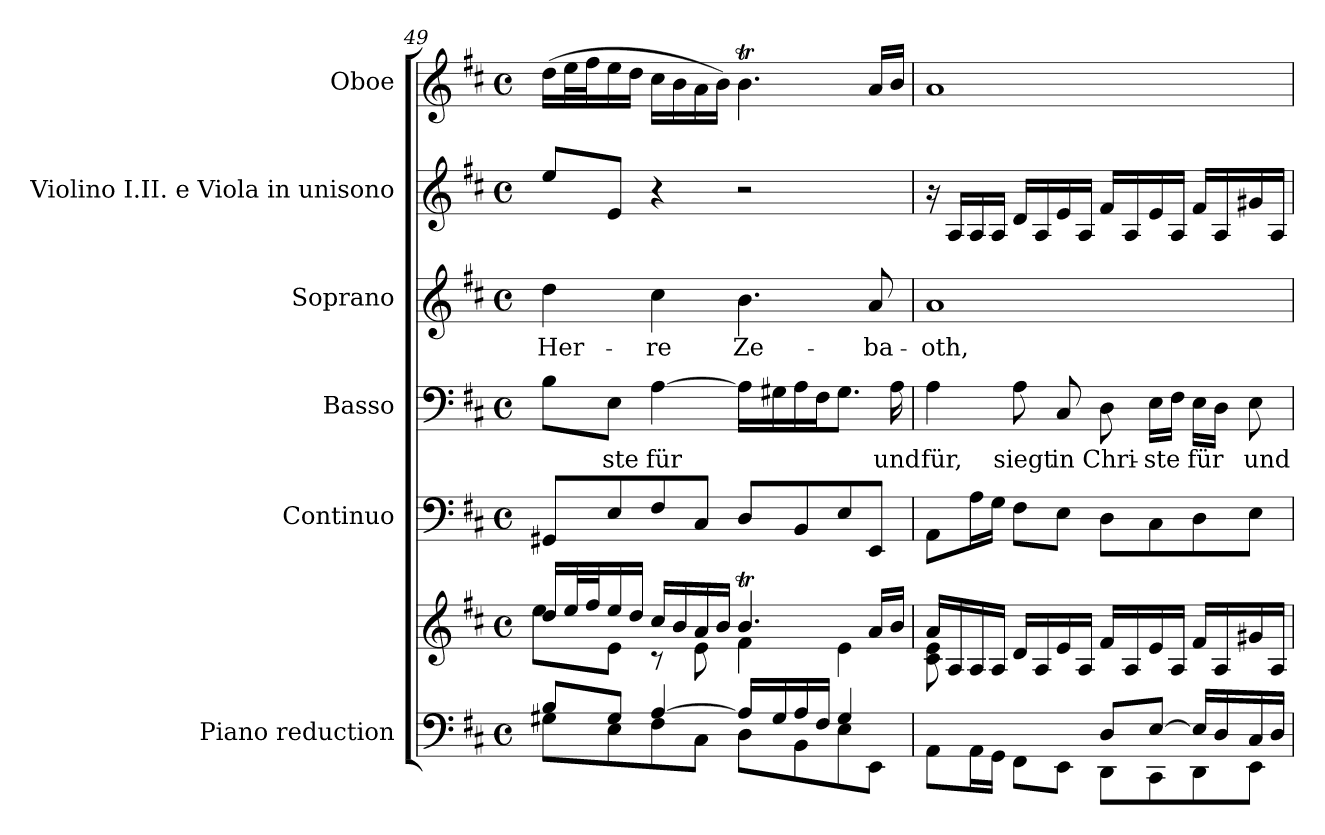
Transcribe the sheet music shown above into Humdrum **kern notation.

**kern	**kern	**kern	**kern	**text	**kern	**text	**kern	**kern
*part6	*part6	*part5	*part4	*part4	*part3	*part3	*part2	*part1
*staff7	*staff6	*staff5	*staff4	*staff4	*staff3	*staff3	*staff2	*staff1
*I"Piano reduction	*	*I"Continuo	*I"Basso	*	*I"Soprano	*	*I"Violino I.II. e Viola in unisono	*I"Oboe
*I'Pno	*	*	*	*	*	*	*	*I'Ob
*clefF4	*clefG2	*clefF4	*clefF4	*	*clefG2	*	*clefG2	*clefG2
*k[f#c#]	*k[f#c#]	*k[f#c#]	*k[f#c#]	*	*k[f#c#]	*	*k[f#c#]	*k[f#c#]
*M4/4	*M4/4	*M4/4	*M4/4	*	*M4/4	*	*M4/4	*M4/4
*met(c)	*met(c)	*met(c)	*met(c)	*	*met(c)	*	*met(c)	*met(c)
=49	=49	=49	=49	=49	=49	=49	=49	=49
*^	*^	*	*	*	*	*	*	*
!	!	!	!	!	!	!	!	!LO:LY:b	!	!
8B/L	8G#X\L	16dd/LL	8ee\L	8GG#X/L	8B\L	.	4dd\	Her-	8ee/L	(>16dd\LL
.	.	32ee/L	.	.	.	.	.	.	.	32ee\L
.	.	32ff#/J	.	.	.	.	.	.	.	32ff#\J
!	!	!	!	!	!	!LO:LY:b	!	!	!	!
8G#/J	8E\	16ee/	8e\J	8E/	8E\J	-ste	.	.	8e/J	16ee\
.	.	16dd/JJ	.	.	.	.	.	.	.	16dd\JJ
!	!	!	!	!	!	!LO:LY:b	!	!LO:LY:b	!	!
[4A/	8F#\	16cc#/LL	8r	8F#/	[4A\	für	4cc#\	re	4r	16cc#\LL
.	.	16b/	.	.	.	.	.	.	.	16b\
.	8C#\J	16a/	8e\	8C#/J	.	.	.	.	.	16a\
.	.	16b/JJ	.	.	.	.	.	.	.	16b\JJ)
!	!	!	!	!	!	!	!	!LO:LY:b	!	!
16A/LL]	8D\L	4.bT/	4f#\	8D/L	16A\LL]	.	4.b\	Ze-	2r	4.bT\
16G#/	.	.	.	.	16G#X\	.	.	.	.	.
16A/	8BB\	.	.	8BB/	16A\	.	.	.	.	.
16F#/JJ	.	.	.	.	16F#\J	.	.	.	.	.
4G#/	8E\	.	4e\	8E/	8.G#\J	.	.	.	.	.
!	!	!	!	!	!	!	!	!LO:LY:b	!	!
.	8EE\J	16a/LL	.	8EE/J	.	.	8a/	ba-	.	16a/LL
!	!	!	!	!	!	!LO:LY:b	!	!	!	!
.	.	16b/JJ	.	.	16A\	und	.	.	.	16b/JJ
=50	=50	=50	=50	=50	=50	=50	=50	=50	=50	=50
!	!	!	!	!	!	!LO:LY:b	!	!LO:LY:b	!	!
8ryy	8AA\L	16a/LL	8c#\ 8e\L	8AA\L	4A\	für,	1a	oth,	16r	1a
.	.	16A/	.	.	.	.	.	.	16A/LL	.
8C#/	16AA\L	16A/	2..ryy	16A\L	.	.	.	.	16A/	.
.	16GG\JJ	16A/JJ	.	16G\JJ	.	.	.	.	16A/JJ	.
!	!	!	!	!	!	!LO:LY:b	!	!	!	!
8D/	8FF#\L	16d/LL	.	8F#\L	8A\	siegt	.	.	16d/LL	.
.	.	16A/	.	.	.	.	.	.	16A/	.
!	!	!	!	!	!	!LO:LY:b	!	!	!	!
8C#/J	8EE\J	16e/	.	8E\J	8C#/	in	.	.	16e/	.
.	.	16A/JJ	.	.	.	.	.	.	16A/JJ	.
!	!	!	!	!	!	!LO:LY:b	!	!	!	!
8D/L	8DD\L	16f#/LL	.	8D\L	8D\	Chri-	.	.	16f#/LL	.
.	.	16A/	.	.	.	.	.	.	16A/	.
!	!	!	!	!	!	!LO:LY:b	!	!	!	!
[8E/J	8CC#\	16e/	.	8C#\	16E\LL	ste	.	.	16e/	.
.	.	16A/JJ	.	.	16F#\JJ	.	.	.	16A/JJ	.
!	!	!	!	!	!	!LO:LY:b	!	!	!	!
16E/LL]	8DD\	16f#/LL	.	8D\	16E\LL	für	.	.	16f#/LL	.
16D/	.	16A/	.	.	16D\JJ	.	.	.	16A/	.
!	!	!	!	!	!	!LO:LY:b	!	!	!	!
16C#/	8EE\J	16g#X/	.	8E\J	8E\	und	.	.	16g#X/	.
16D/JJ	.	16A/JJ	.	.	.	.	.	.	16A/JJ	.
*v	*v	*	*	*	*	*	*	*	*	*
*	*v	*v	*	*	*	*	*	*	*
=	=	=	=	=	=	=	=	=
*-	*-	*-	*-	*-	*-	*-	*-	*-
